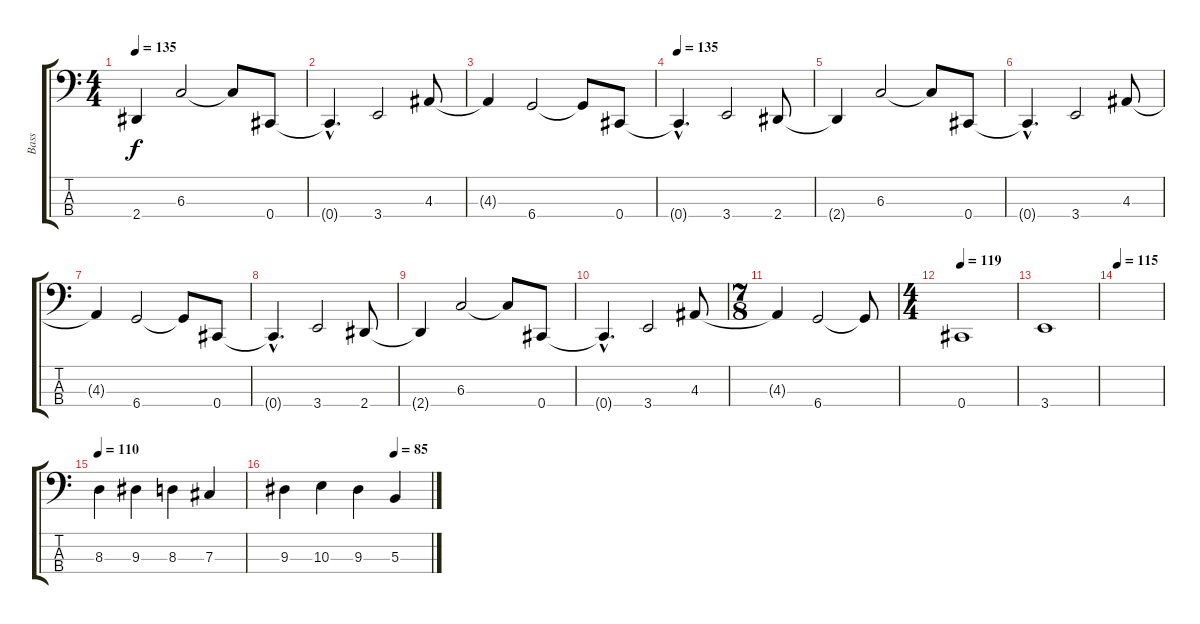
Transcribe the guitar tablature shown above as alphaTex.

\track ("Bass" "Bass") {instrument electricbasspick}
\staff {score tabs}
\tuning (E2 B1 Gb1 Db1) {hide}
\ts (4 4)
\tempo 135
\clef f4
\ks c
2.4{t}.4{dy f} 6.3.2 6.3{t}.8 0.4.8 |
0.4{hac t}.4{d} 3.4.2 4.3.8 |
4.3{t}.4 6.4.2 6.4{t}.8 0.4.8 |
\tempo 135
0.4{hac t}.4{d} 3.4.2 2.4.8 |
2.4{t}.4 6.3.2 6.3{t}.8 0.4.8 |
0.4{hac t}.4{d} 3.4.2 4.3.8 |
4.3{t}.4 6.4.2 6.4{t}.8 0.4.8 |
0.4{hac t}.4{d} 3.4.2 2.4.8 |
2.4{t}.4 6.3.2 6.3{t}.8 0.4.8 |
0.4{hac t}.4{d} 3.4.2 4.3.8 |
\ts (7 8)
4.3{t}.4 6.4.2 6.4{t}.8 |
\ts (4 4)
\tempo 119
0.4.1 |
3.4.1 |
\tempo 115
|
\tempo 110
8.3.4 9.3.4 8.3.4 7.3.4 |
\tempo (85 0.75)
9.3.4 10.3.4 9.3.4 5.3.4
